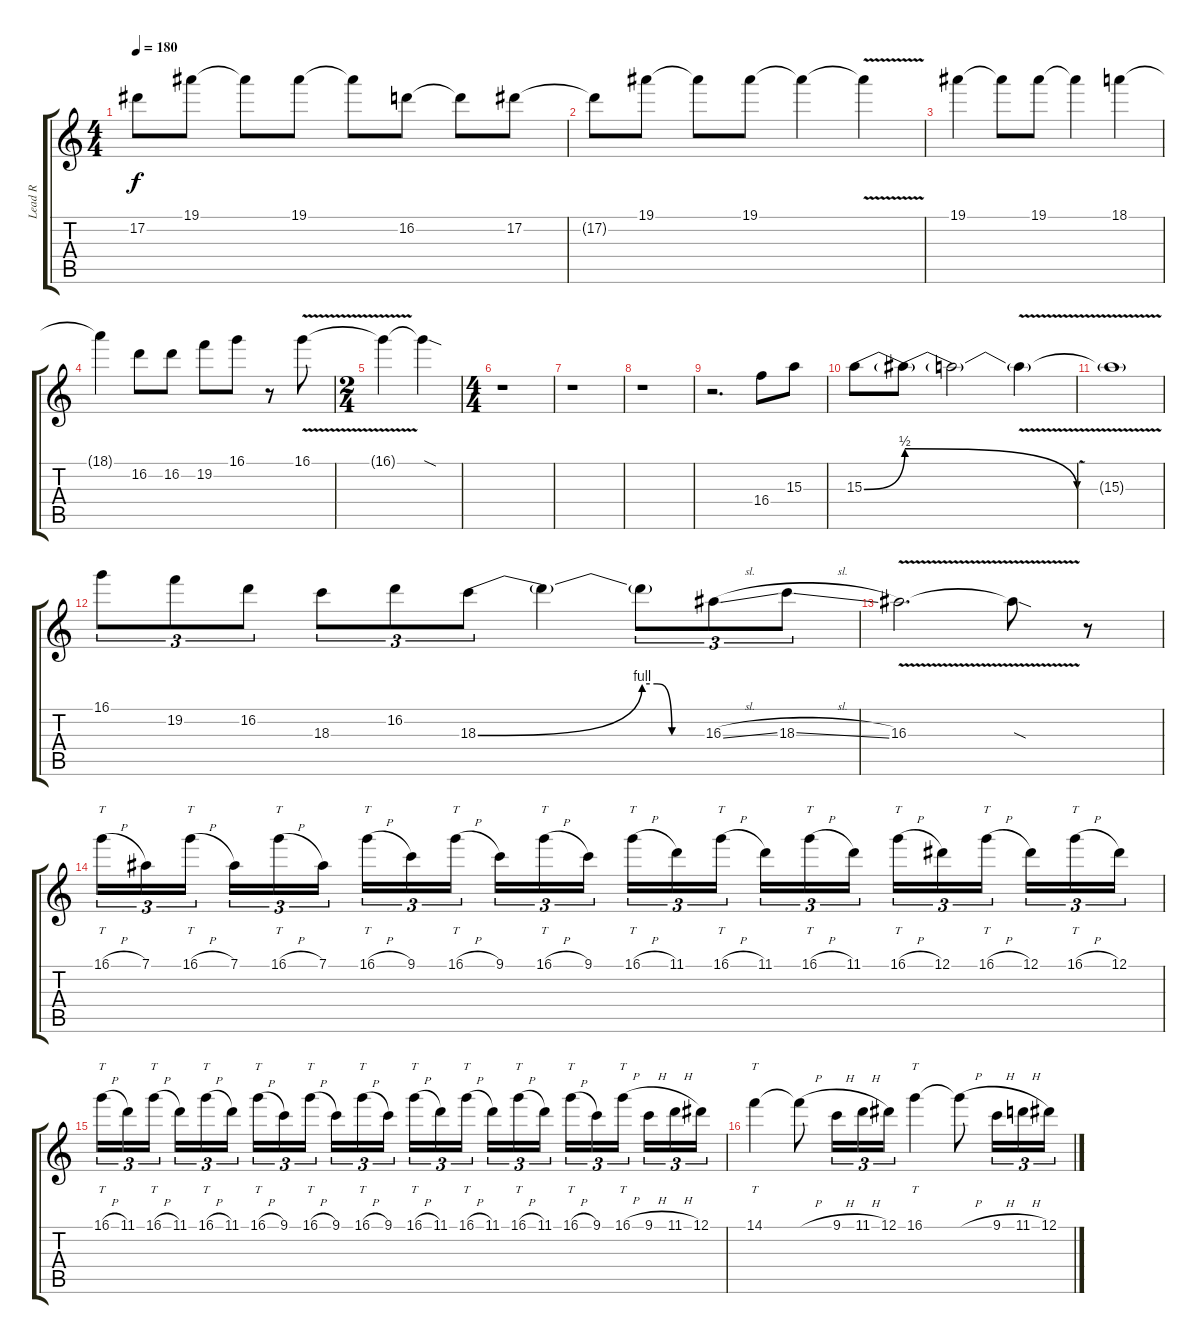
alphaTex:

\track ("Lead R" "Lead R") {instrument distortionguitar}
\staff {score tabs}
\tuning (Eb4 Bb3 Gb3 Db3 Ab2 Eb2) {hide}
\ts (4 4)
\tempo 180
\clef g2
\ks c
17.2.8{dy f} 19.1.8 19.1{t}.8 19.1.8 19.1{t}.8 16.2.8 16.2{t}.8 17.2.8 |
17.2{t}.8 19.1.8 19.1{t}.8 19.1.8 19.1{t}.4 19.1{v t}.4 |
19.1.4 19.1{t}.8 19.1.8 19.1{t}.4 18.1.4 |
18.1{t}.4 16.2.8 16.2.8 19.2.8 16.1.8 r.8 16.1{v}.8 |
\ts (2 4)
16.1{t}.4 16.1{sod t}.4 |
\ts (4 4)
r.1 |
r.1 |
r.1 |
r.2{d} 16.4.8 15.3.8 |
15.3{be (bend 0 0 60 2)}.8 15.3{be (release 0 2 60 0) t}.8 15.3{t}.2 15.3{v t}.4 |
15.3{t}.1 |
16.1.8{tu (3 2)} 19.2.8{tu (3 2)} 16.2.8{tu (3 2)} 18.3.8{tu (3 2)} 16.2.8{tu (3 2)} 18.3{be (bend 0 0 60 4)}.8{tu (3 2)} 18.3{t}.4 18.3{be (custom 0 4 15 4 30 0 60 0) t}.8{tu (3 2)} 16.3{sl}.8{tu (3 2)} 18.3{sl}.8{tu (3 2)} |
16.3{v}.2{d} 16.3{sod t}.8 r.8 |
16.1{h}.16{tt tu (3 2)} 7.1.16{tu (3 2)} 16.1{h}.16{tt tu (3 2) beam splitsecondary} 7.1.16{tu (3 2)} 16.1{h}.16{tt tu (3 2)} 7.1.16{tu (3 2)} 16.1{h}.16{tt tu (3 2)} 9.1.16{tu (3 2)} 16.1{h}.16{tt tu (3 2) beam splitsecondary} 9.1.16{tu (3 2)} 16.1{h}.16{tt tu (3 2)} 9.1.16{tu (3 2)} 16.1{h}.16{tt tu (3 2)} 11.1.16{tu (3 2)} 16.1{h}.16{tt tu (3 2) beam splitsecondary} 11.1.16{tu (3 2)} 16.1{h}.16{tt tu (3 2)} 11.1.16{tu (3 2)} 16.1{h}.16{tt tu (3 2)} 12.1.16{tu (3 2)} 16.1{h}.16{tt tu (3 2) beam splitsecondary} 12.1.16{tu (3 2)} 16.1{h}.16{tt tu (3 2)} 12.1.16{tu (3 2)} |
16.1{h}.16{tt tu (3 2)} 11.1.16{tu (3 2)} 16.1{h}.16{tt tu (3 2) beam splitsecondary} 11.1.16{tu (3 2)} 16.1{h}.16{tt tu (3 2)} 11.1.16{tu (3 2)} 16.1{h}.16{tt tu (3 2)} 9.1.16{tu (3 2)} 16.1{h}.16{tt tu (3 2) beam splitsecondary} 9.1.16{tu (3 2)} 16.1{h}.16{tt tu (3 2)} 9.1.16{tu (3 2)} 16.1{h}.16{tt tu (3 2)} 11.1.16{tu (3 2)} 16.1{h}.16{tt tu (3 2) beam splitsecondary} 11.1.16{tu (3 2)} 16.1{h}.16{tt tu (3 2)} 11.1.16{tu (3 2)} 16.1{h}.16{tt tu (3 2)} 9.1.16{tu (3 2)} 16.1{h}.16{tt tu (3 2) beam splitsecondary} 9.1{h}.16{tu (3 2)} 11.1{h}.16{tu (3 2)} 12.1.16{tu (3 2)} |
14.1.4{tt} 14.1{h t}.8 9.1{h}.16{tu (3 2)} 11.1{h}.16{tu (3 2)} 12.1.16{tu (3 2)} 16.1.4{tt} 16.1{h t}.8 9.1{h}.16{tu (3 2)} 11.1{h}.16{tu (3 2)} 12.1.16{tu (3 2)}
